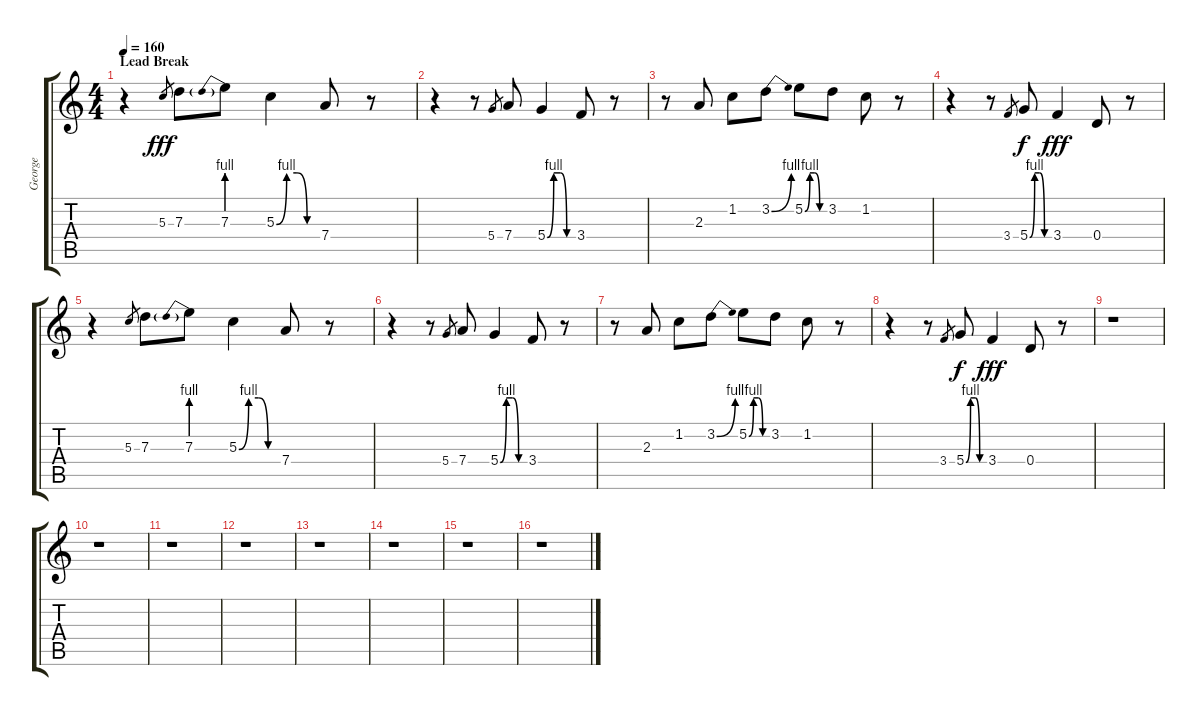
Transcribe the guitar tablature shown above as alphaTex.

\track ("George" "George") {instrument electricguitarjazz}
\staff {score tabs}
\tuning (E4 B3 G3 D3 A2 E2) {hide}
\ts (4 4)
\section ("" "Lead Break")
\tempo 160
\clef g2
\ks c
r.4{dy fff} 5.3.8{gr} 7.3.8 7.3{be (prebend 0 4 60 4)}.8 5.3{be (custom 0 0 15 4 30 4 45 0 60 0)}.4 7.4.8 r.8 |
r.4 r.8 5.4.8{gr} 7.4.8 5.4{be (custom 0 0 15 4 30 4 45 0 60 0)}.4 3.4.8 r.8 |
r.8 2.3.8 1.2.8 3.2{be (bend 0 0 60 4)}.8 5.2{be (custom 0 0 15 4 30 4 45 0 60 0)}.8 3.2.8 1.2.8 r.8 |
r.4 r.8 3.4.8{gr} 5.4{be (custom 0 0 15 4 30 4 45 0 60 0)}.8{dy f} 3.4.4{dy fff} 0.4.8 r.8 |
r.4 5.3.8{gr} 7.3.8 7.3{be (prebend 0 4 60 4)}.8 5.3{be (custom 0 0 15 4 30 4 45 0 60 0)}.4 7.4.8 r.8 |
r.4 r.8 5.4.8{gr} 7.4.8 5.4{be (custom 0 0 15 4 30 4 45 0 60 0)}.4 3.4.8 r.8 |
r.8 2.3.8 1.2.8 3.2{be (bend 0 0 60 4)}.8 5.2{be (custom 0 0 15 4 30 4 45 0 60 0)}.8 3.2.8 1.2.8 r.8 |
r.4 r.8 3.4.8{gr} 5.4{be (custom 0 0 15 4 30 4 45 0 60 0)}.8{dy f} 3.4.4{dy fff} 0.4.8 r.8 |
r.1 |
r.1 |
r.1 |
r.1 |
r.1 |
r.1 |
r.1 |
r.1
